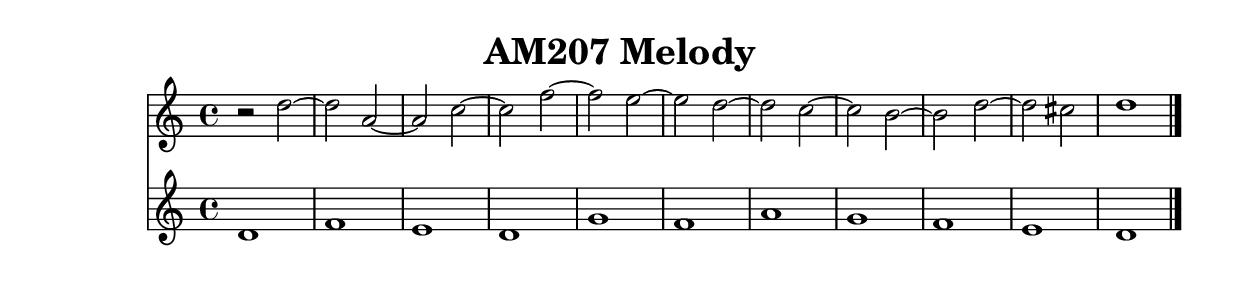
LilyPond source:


\version "2.12.2"

\header {
    title = "AM207 Melody"
}

result = {
    <<
    \new Staff
    {
        \time 4/4
        \clef treble
        {
            r2 d''~ d'' a'~ a' c''~ c'' f''~ f'' e''~ e'' d''~ d'' c''~ c'' b'~ b' d''~ d'' cis'' d'' 1
        }
    }
    \new Staff
    {
        \time 4/4
        \clef treble
        {
            d' 1 f' e' d' g' f' a' g' f' e' d' \bar "|."
        }
    }
    >>
}

\score{
    \result
    \midi {
        \context {
            \Score
            tempoWholesPerMinute = #(ly:make-moment 160 2)
        }
    }
    \layout {}
}
